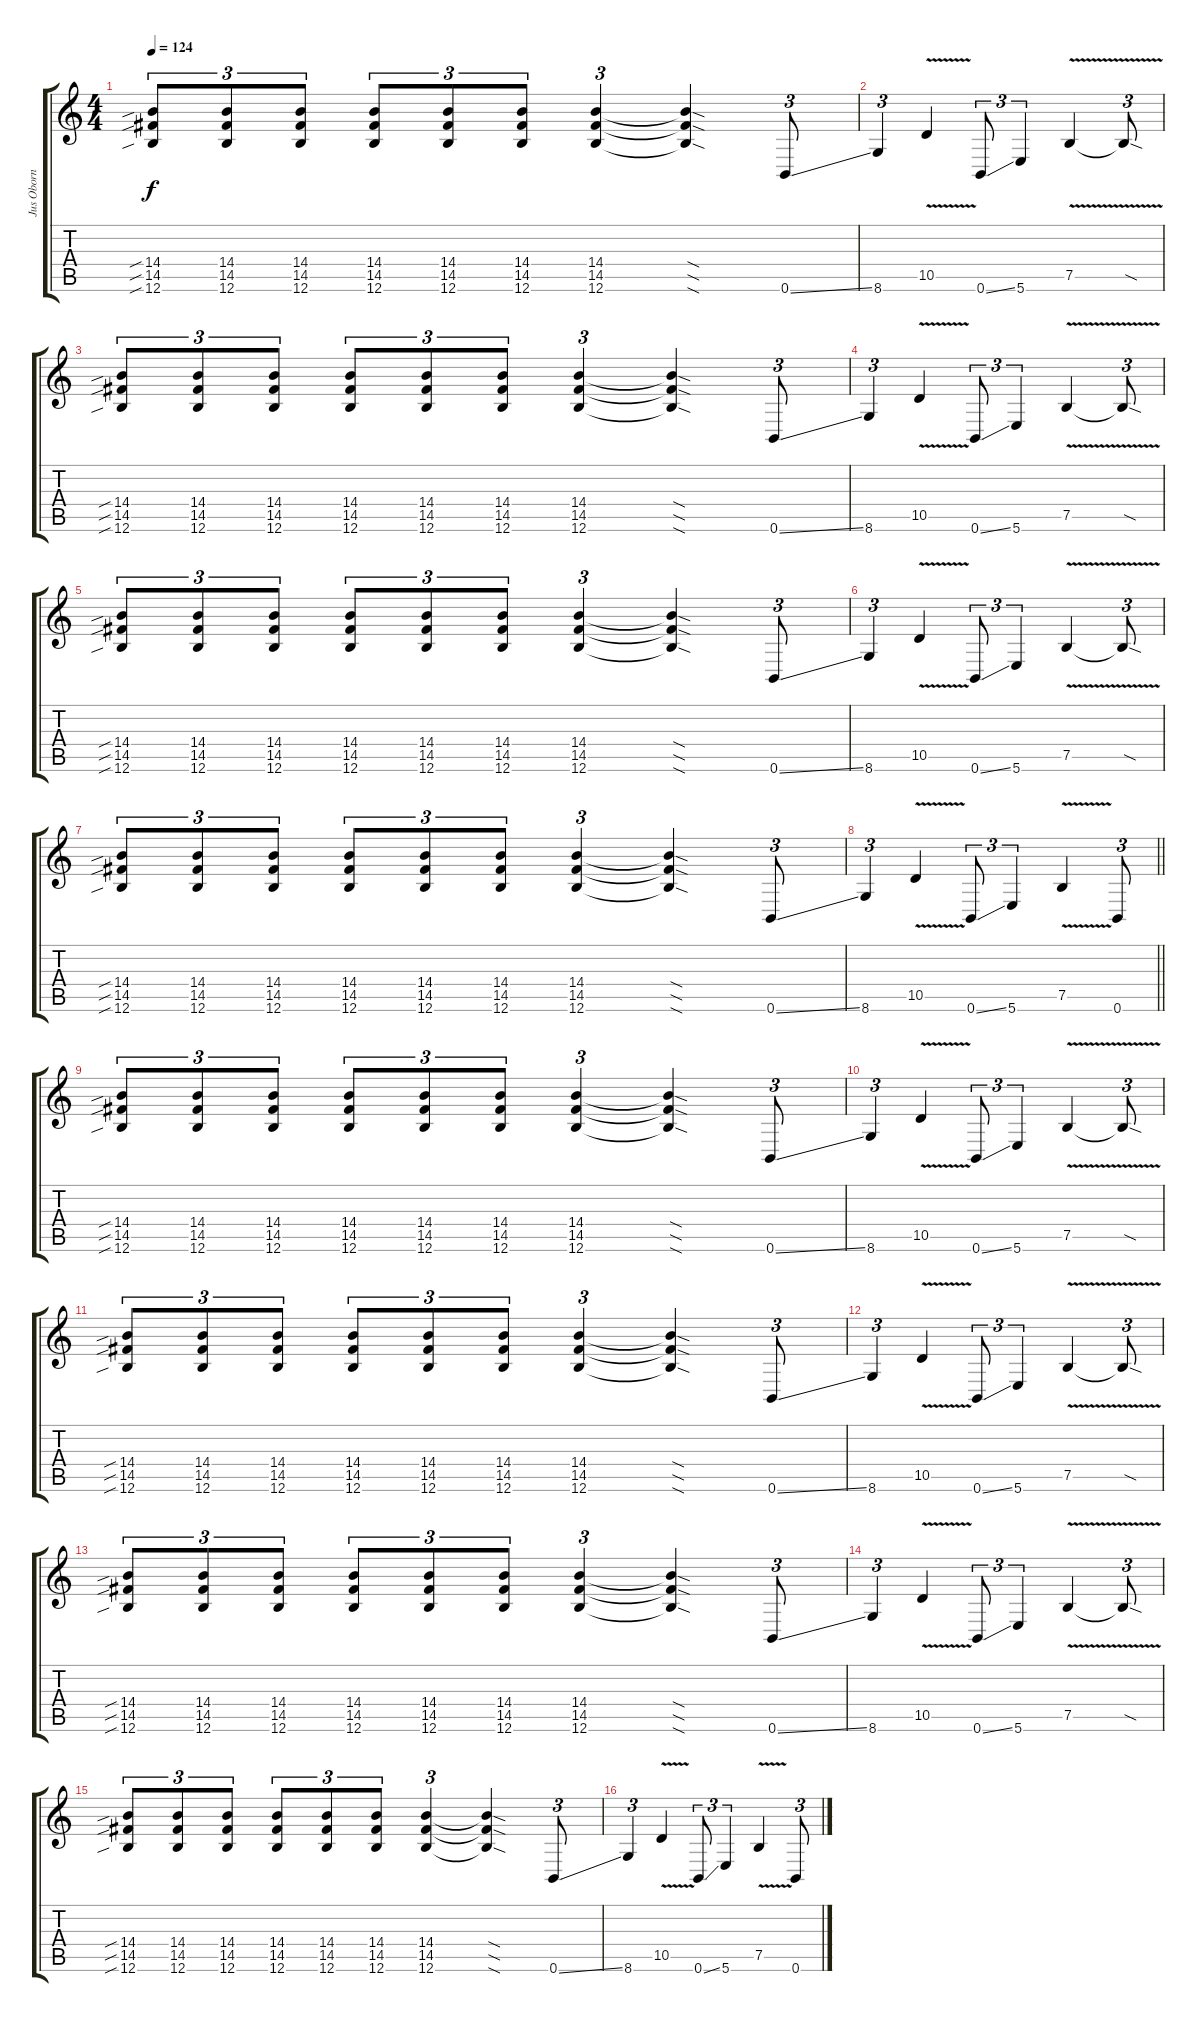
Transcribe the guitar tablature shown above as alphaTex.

\track ("Jus Oborn" "Jus Oborn") {instrument distortionguitar}
\staff {score tabs}
\tuning (B3 Gb3 D3 A2 E2 B1) {hide}
\ts (4 4)
\section ("" "")
\tempo 124
\clef g2
\ks c
(14.4{sib} 14.5{sib} 12.6{sib}).8{tu (3 2) dy f} (14.4 14.5 12.6).8{tu (3 2)} (14.4 14.5 12.6).8{tu (3 2)} (14.4 14.5 12.6).8{tu (3 2)} (14.4 14.5 12.6).8{tu (3 2)} (14.4 14.5 12.6).8{tu (3 2)} (14.4 14.5 12.6).4{tu (3 2)} (14.4{sod t} 14.5{sod t} 12.6{sod t}).4 0.6{ss}.8{tu (3 2)} |
8.6.4{tu (3 2)} 10.5{v}.4 0.6{ss}.8{tu (3 2)} 5.6.4{tu (3 2)} 7.5{v}.4 7.5{sod t}.8{tu (3 2)} |
(14.4{sib} 14.5{sib} 12.6{sib}).8{tu (3 2)} (14.4 14.5 12.6).8{tu (3 2)} (14.4 14.5 12.6).8{tu (3 2)} (14.4 14.5 12.6).8{tu (3 2)} (14.4 14.5 12.6).8{tu (3 2)} (14.4 14.5 12.6).8{tu (3 2)} (14.4 14.5 12.6).4{tu (3 2)} (14.4{sod t} 14.5{sod t} 12.6{sod t}).4 0.6{ss}.8{tu (3 2)} |
8.6.4{tu (3 2)} 10.5{v}.4 0.6{ss}.8{tu (3 2)} 5.6.4{tu (3 2)} 7.5{v}.4 7.5{sod t}.8{tu (3 2)} |
(14.4{sib} 14.5{sib} 12.6{sib}).8{tu (3 2)} (14.4 14.5 12.6).8{tu (3 2)} (14.4 14.5 12.6).8{tu (3 2)} (14.4 14.5 12.6).8{tu (3 2)} (14.4 14.5 12.6).8{tu (3 2)} (14.4 14.5 12.6).8{tu (3 2)} (14.4 14.5 12.6).4{tu (3 2)} (14.4{sod t} 14.5{sod t} 12.6{sod t}).4 0.6{ss}.8{tu (3 2)} |
8.6.4{tu (3 2)} 10.5{v}.4 0.6{ss}.8{tu (3 2)} 5.6.4{tu (3 2)} 7.5{v}.4 7.5{sod t}.8{tu (3 2)} |
(14.4{sib} 14.5{sib} 12.6{sib}).8{tu (3 2)} (14.4 14.5 12.6).8{tu (3 2)} (14.4 14.5 12.6).8{tu (3 2)} (14.4 14.5 12.6).8{tu (3 2)} (14.4 14.5 12.6).8{tu (3 2)} (14.4 14.5 12.6).8{tu (3 2)} (14.4 14.5 12.6).4{tu (3 2)} (14.4{sod t} 14.5{sod t} 12.6{sod t}).4 0.6{ss}.8{tu (3 2)} |
\barLineRight lightlight
8.6.4{tu (3 2)} 10.5{v}.4 0.6{ss}.8{tu (3 2)} 5.6.4{tu (3 2)} 7.5{v}.4 0.6.8{tu (3 2)} |
\section ("" "")
(14.4{sib} 14.5{sib} 12.6{sib}).8{tu (3 2)} (14.4 14.5 12.6).8{tu (3 2)} (14.4 14.5 12.6).8{tu (3 2)} (14.4 14.5 12.6).8{tu (3 2)} (14.4 14.5 12.6).8{tu (3 2)} (14.4 14.5 12.6).8{tu (3 2)} (14.4 14.5 12.6).4{tu (3 2)} (14.4{sod t} 14.5{sod t} 12.6{sod t}).4 0.6{ss}.8{tu (3 2)} |
8.6.4{tu (3 2)} 10.5{v}.4 0.6{ss}.8{tu (3 2)} 5.6.4{tu (3 2)} 7.5{v}.4 7.5{sod t}.8{tu (3 2)} |
(14.4{sib} 14.5{sib} 12.6{sib}).8{tu (3 2)} (14.4 14.5 12.6).8{tu (3 2)} (14.4 14.5 12.6).8{tu (3 2)} (14.4 14.5 12.6).8{tu (3 2)} (14.4 14.5 12.6).8{tu (3 2)} (14.4 14.5 12.6).8{tu (3 2)} (14.4 14.5 12.6).4{tu (3 2)} (14.4{sod t} 14.5{sod t} 12.6{sod t}).4 0.6{ss}.8{tu (3 2)} |
8.6.4{tu (3 2)} 10.5{v}.4 0.6{ss}.8{tu (3 2)} 5.6.4{tu (3 2)} 7.5{v}.4 7.5{sod t}.8{tu (3 2)} |
(14.4{sib} 14.5{sib} 12.6{sib}).8{tu (3 2)} (14.4 14.5 12.6).8{tu (3 2)} (14.4 14.5 12.6).8{tu (3 2)} (14.4 14.5 12.6).8{tu (3 2)} (14.4 14.5 12.6).8{tu (3 2)} (14.4 14.5 12.6).8{tu (3 2)} (14.4 14.5 12.6).4{tu (3 2)} (14.4{sod t} 14.5{sod t} 12.6{sod t}).4 0.6{ss}.8{tu (3 2)} |
8.6.4{tu (3 2)} 10.5{v}.4 0.6{ss}.8{tu (3 2)} 5.6.4{tu (3 2)} 7.5{v}.4 7.5{sod t}.8{tu (3 2)} |
(14.4{sib} 14.5{sib} 12.6{sib}).8{tu (3 2)} (14.4 14.5 12.6).8{tu (3 2)} (14.4 14.5 12.6).8{tu (3 2)} (14.4 14.5 12.6).8{tu (3 2)} (14.4 14.5 12.6).8{tu (3 2)} (14.4 14.5 12.6).8{tu (3 2)} (14.4 14.5 12.6).4{tu (3 2)} (14.4{sod t} 14.5{sod t} 12.6{sod t}).4 0.6{ss}.8{tu (3 2)} |
8.6.4{tu (3 2)} 10.5{v}.4 0.6{ss}.8{tu (3 2)} 5.6.4{tu (3 2)} 7.5{v}.4 0.6.8{tu (3 2)}
